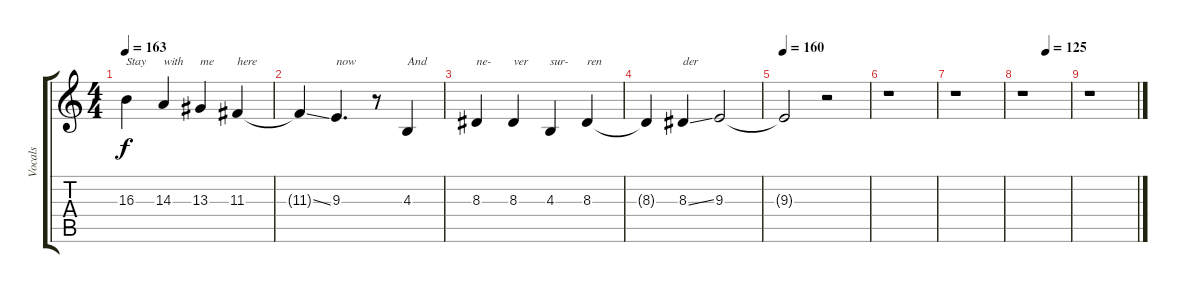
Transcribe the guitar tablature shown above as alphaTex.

\track ("Vocals" "Vocals") {instrument lead1square}
\staff {score tabs}
\tuning (E4 B3 G3 D3 A2 E2) {hide}
\ts (4 4)
\tempo 163
\clef g2
\ks c
16.3.4{txt "Stay" dy f} 14.3.4{txt "with"} 13.3.4{txt "me"} 11.3.4{txt "here"} |
11.3{ss t}.4 9.3.4{d txt "now"} r.8 4.3.4{txt "And"} |
8.3.4{txt "ne-"} 8.3.4{txt "ver"} 4.3.4{txt "sur-"} 8.3.4{txt "ren"} |
8.3{t}.4 8.3{ss}.4{txt "der"} 9.3.2 |
\tempo 160
9.3{t}.2 r.2 |
r.1 |
r.1 |
\tempo (125 0.5)
r.1 |
r.1
